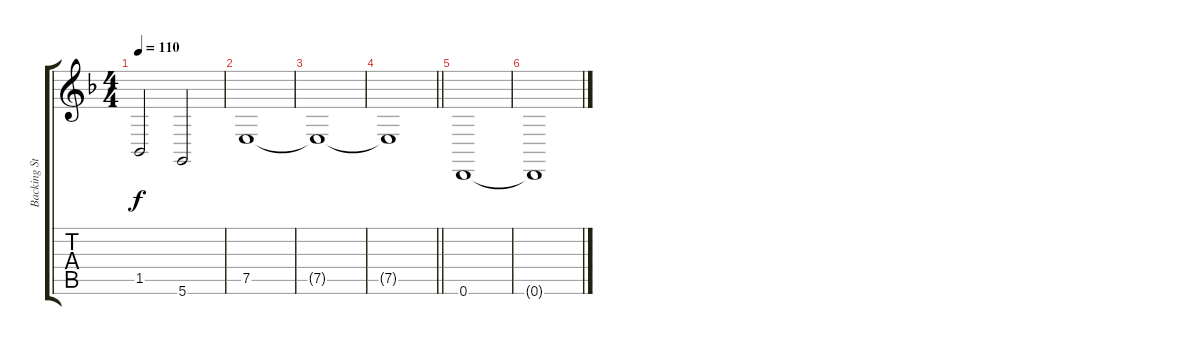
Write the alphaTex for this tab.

\track ("Backing Strings" "Backing St") {instrument stringensemble2}
\staff {score tabs}
\tuning (E4 B3 G3 D3 A2 D2) {hide}
\ts (4 4)
\tempo 110
\clef g2
\ks dminor
1.5.2{dy f} 5.6.2 |
7.5.1 |
7.5{t}.1 |
\barLineRight lightlight
7.5{t}.1 |
0.6.1 |
0.6{t}.1
